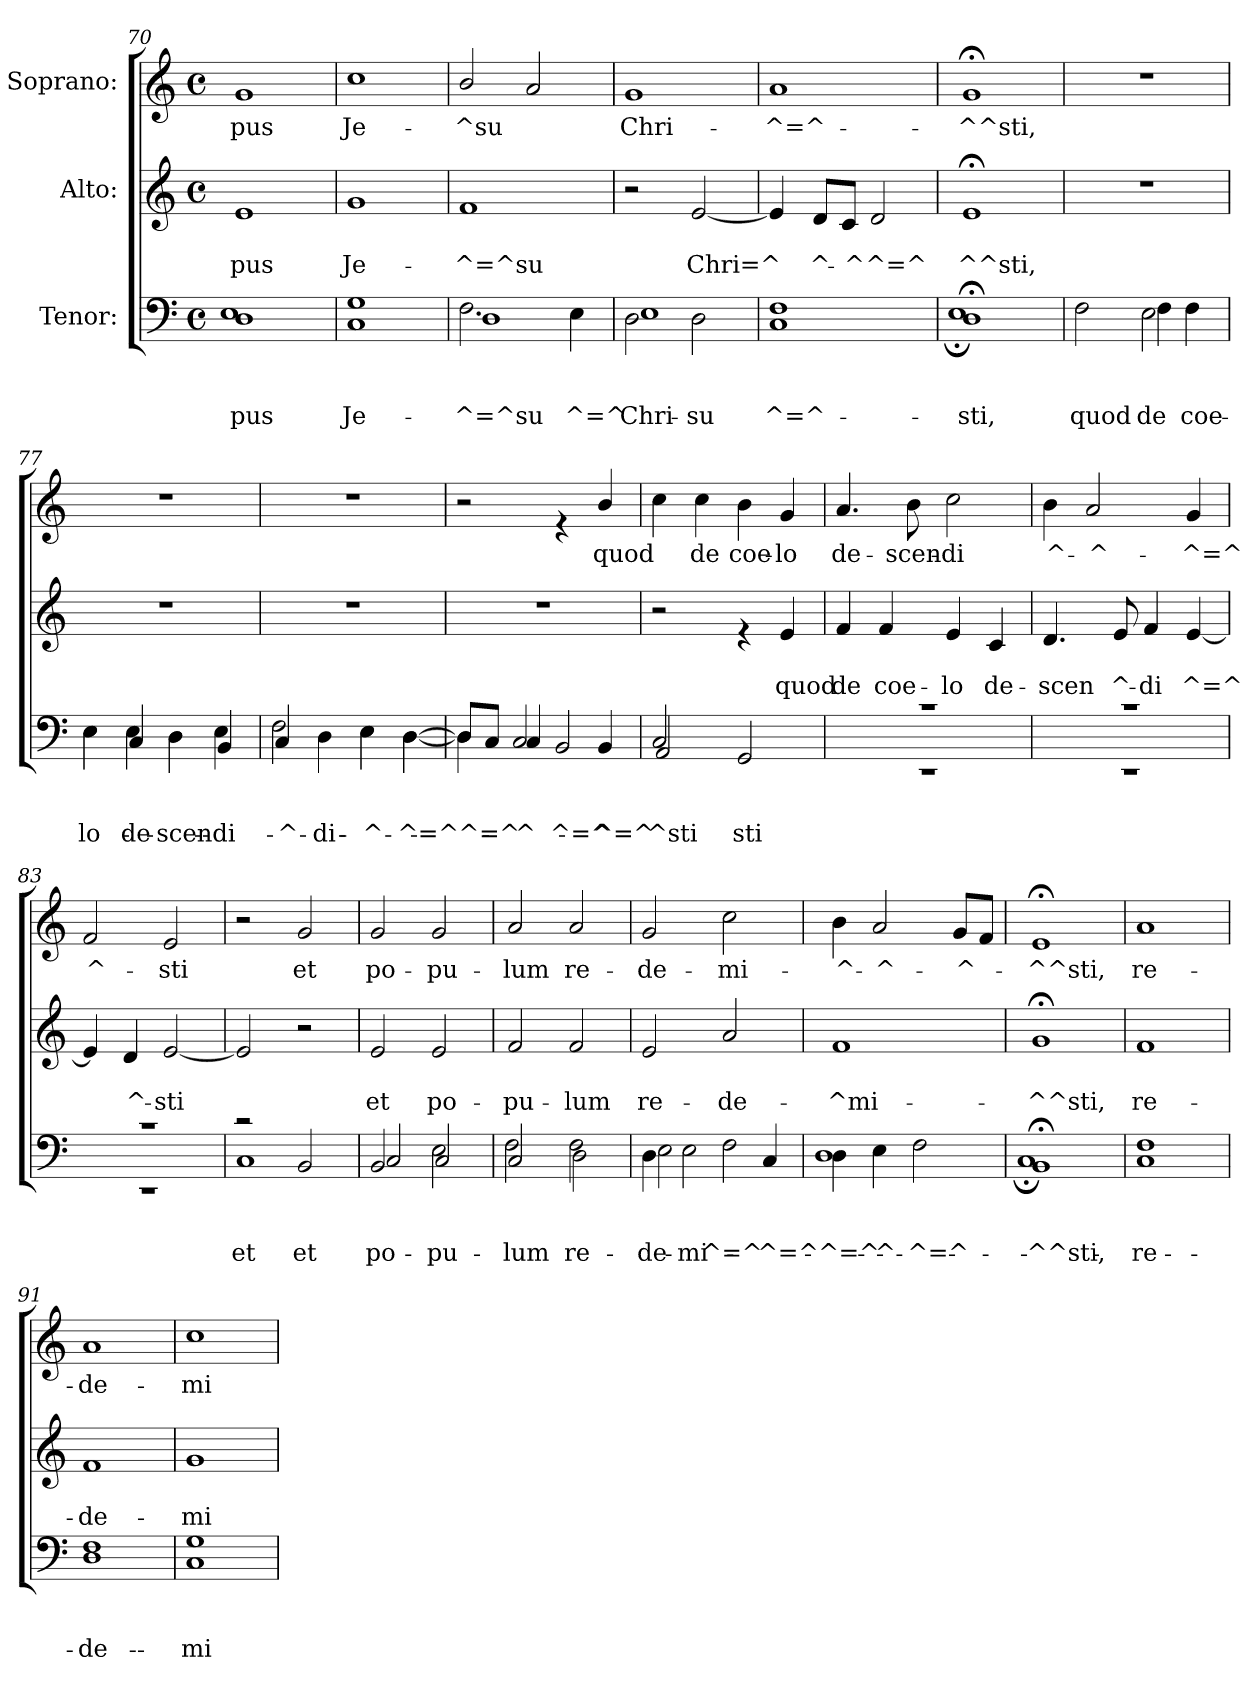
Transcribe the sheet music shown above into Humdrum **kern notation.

**kern	**text	**text	**text	**kern	**text	**text	**kern	**text
*part3	*part3	*part3	*part3	*part2	*part2	*part2	*part1	*part1
*staff3	*staff3	*staff3	*staff3	*staff2	*staff2	*staff2	*staff1	*staff1
*I"Tenor:	*	*	*	*I"Alto:	*	*	*I"Soprano:	*
*clefF4	*	*	*	*clefG2	*	*	*clefG2	*
*k[]	*	*	*	*k[]	*	*	*k[]	*
*C:	*	*	*	*C:	*	*	*C:	*
*M4/4	*	*	*	*M4/4	*	*	*M4/4	*
*met(c)	*	*	*	*met(c)	*	*	*met(c)	*
=70	=70	=70	=70	=70	=70	=70	=70	=70
!	!	!	!LO:LY:b	!	!	!	!	!
*^	*	*	*	*	*	*	*	*
!	!	!	!	!LO:LY:b	!	!	!LO:LY:b	!	!LO:LY:b
1D	1E	.	.	pus	1e	.	-pus	1g	-pus
=71	=71	=71	=71	=71	=71	=71	=71	=71	=71
!	!	!	!	!LO:LY:b	!	!	!	!	!
!	!	!	!	!LO:LY:b	!	!	!LO:LY:b	!	!LO:LY:b
1G	1C	.	.	-Je-	1g	.	Je-	1cc	Je-
!!LO:LB:g=z
=72	=72	=72	=72	=72	=72	=72	=72	=72	=72
!	!	!	!	!LO:LY:b	!	!	!	!	!
!	!	!	!	!LO:LY:b	!	!	!LO:LY:b	!	!LO:LY:b
2.F\	1D	.	.	^=^su	1f	.	-^=^su	2b/	-^su
.	.	.	.	.	.	.	.	2a/	.
!	!	!	!	!LO:LY:b	!	!	!	!	!
4E\	.	.	.	-^=^	.	.	.	.	.
=73	=73	=73	=73	=73	=73	=73	=73	=73	=73
!	!	!	!	!LO:LY:b	!	!	!	!	!
!	!	!	!	!LO:LY:b	!	!	!	!	!LO:LY:b
2D\	1E	.	.	Chri-	2r	.	.	1g	Chri-
!	!	!	!	!LO:LY:b	!	!	!LO:LY:b	!	!
2D\	.	.	.	-su	[<2e/	.	Chri=^	.	.
=74	=74	=74	=74	=74	=74	=74	=74	=74	=74
!	!	!	!	!LO:LY:b	!	!	!	!	!
!	!	!	!	!LO:LY:b	!	!	!	!	!LO:LY:b
1C	1F	.	.	-^=^-	4e/]	.	.	1a	-^=^-
!	!	!	!	!	!	!	!LO:LY:b	!	!
.	.	.	.	.	8d/L	.	^-	.	.
!	!	!	!	!	!	!	!LO:LY:b	!	!
.	.	.	.	.	8c/J	.	-^	.	.
!	!	!	!	!	!	!	!LO:LY:b	!	!
.	.	.	.	.	2d/	.	^=^	.	.
=75	=75	=75	=75	=75	=75	=75	=75	=75	=75
*	*	*	*	*	*	*	*	*MM172	*
!	!	!	!	!LO:LY:b	!	!	!	!	!
!	!	!	!	!LO:LY:b	!	!	!LO:LY:b	!	!LO:LY:b
1D;<	1E;<	.	.	sti,	1e;	.	^^sti,	1g;	-^^sti,
=76	=76	=76	=76	=76	=76	=76	=76	=76	=76
*	*	*	*	*	*	*	*	*MM184	*
!	!	!	!	!LO:LY:b	!	!	!	!	!
2ryy	2F\	.	.	quod	1r	.	.	1r	.
!	!	!	!	!LO:LY:b	!	!	!	!	!
!	!	!	!	!LO:LY:b	!	!	!	!	!
2E\	4F\	.	.	de	.	.	.	.	.
!	!	!	!	!LO:LY:b	!	!	!	!	!
.	4F\	.	.	coe-	.	.	.	.	.
=77	=77	=77	=77	=77	=77	=77	=77	=77	=77
!	!	!	!	!LO:LY:b	!	!	!	!	!
!	!	!	!	!LO:LY:b	!	!	!	!	!
4E\	4E\	.	.	-lo	1r	.	.	1r	.
!	!	!	!	!LO:LY:b	!	!	!	!	!
!	!	!	!	!LO:LY:b	!	!	!	!	!
4E\	4C/	.	.	de-	.	.	.	.	.
!	!	!	!	!LO:LY:b	!	!	!	!	!
!	!	!	!	!LO:LY:b	!	!	!	!	!
4D\	4D\	.	.	-scen-	.	.	.	.	.
!	!	!	!	!LO:LY:b	!	!	!	!	!
!	!	!	!	!LO:LY:b	!	!	!	!	!
4BB/	4E\	.	.	-di	.	.	.	.	.
!!LO:LB:g=z
=78	=78	=78	=78	=78	=78	=78	=78	=78	=78
!	!	!	!	!LO:LY:b	!	!	!	!	!
!	!	!	!	!LO:LY:b	!	!	!	!	!
4C/	2F\	.	.	^-	1r	.	.	1r	.
!	!	!	!	!LO:LY:b	!	!	!	!	!
4D\	.	.	.	-di-	.	.	.	.	.
!	!	!	!	!LO:LY:b	!	!	!	!	!
!	!	!	!	!LO:LY:b	!	!	!	!	!
4E\	4E\	.	.	-^-	.	.	.	.	.
!	!	!	!	!LO:LY:b	!	!	!	!	!
!	!	!	!	!LO:LY:b	!	!	!	!	!
[>4D\	[>4D\	.	.	-^=^^=^	.	.	.	.	.
=79	=79	=79	=79	=79	=79	=79	=79	=79	=79
8D/L]	4D\]	.	.	.	1r	.	.	2r	.
8C/J	.	.	.	.	.	.	.	.	.
!	!	!	!	!LO:LY:b	!	!	!	!	!
!	!	!	!	!LO:LY:b	!	!	!	!	!
2C/	4C/	.	.	^-	.	.	.	.	.
!	!	!	!	!LO:LY:b	!	!	!	!	!
.	2BB/	.	.	-^=^	.	.	.	4re	.
!	!	!	!	!LO:LY:b	!	!	!	!	!LO:LY:b
4BB/	.	.	.	^=^	.	.	.	4b/	quod
!!LO:LB:g=z
=80	=80	=80	=80	=80	=80	=80	=80	=80	=80
!	!	!	!	!LO:LY:b	!	!	!	!	!
!	!	!	!	!LO:LY:b	!	!	!	!	!
2C/	2AA/	.	.	^sti	2r	.	.	4cc\	.
!	!	!	!	!	!	!	!	!	!LO:LY:b
.	.	.	.	.	.	.	.	4cc\	de
!	!	!	!	!LO:LY:b	!	!	!	!	!LO:LY:b
2GG/	2ryy	.	.	-sti	4re	.	.	4b\	coe-
!	!	!	!	!	!	!	!LO:LY:b	!	!LO:LY:b
.	.	.	.	.	4e/	.	quod	4g/	-lo
=81	=81	=81	=81	=81	=81	=81	=81	=81	=81
!	!	!	!	!	!	!	!LO:LY:b	!	!LO:LY:b
1rc	1rEE	.	.	.	4f/	.	de	4.a/	de-
!	!	!	!	!	!	!	!LO:LY:b	!	!
.	.	.	.	.	4f/	.	coe-	.	.
!	!	!	!	!	!	!	!	!	!LO:LY:b
.	.	.	.	.	.	.	.	8b\	-scen-
!	!	!	!	!	!	!	!LO:LY:b	!	!LO:LY:b
.	.	.	.	.	4e/	.	-lo	2cc\	-di
!	!	!	!	!	!	!	!LO:LY:b	!	!
.	.	.	.	.	4c/	.	de-	.	.
=82	=82	=82	=82	=82	=82	=82	=82	=82	=82
!	!	!	!	!	!	!	!LO:LY:b	!	!LO:LY:b
1rc	1rEE	.	.	.	4.d/	.	-scen	4b\	^-
!	!	!	!	!	!	!	!	!	!LO:LY:b
.	.	.	.	.	.	.	.	2a/	-^-
!	!	!	!	!	!	!	!LO:LY:b	!	!
.	.	.	.	.	8e/	.	^-	.	.
!	!	!	!	!	!	!	!LO:LY:b	!	!
.	.	.	.	.	4f/	.	-di	.	.
!	!	!	!	!	!	!	!LO:LY:b	!	!LO:LY:b
.	.	.	.	.	[<4e/	.	^=^	4g/	-^=^
=83	=83	=83	=83	=83	=83	=83	=83	=83	=83
!	!	!	!	!	!	!	!	!	!LO:LY:b
1rc	1rEE	.	.	.	4e/]	.	.	2f/	^-
!	!	!	!	!	!	!	!LO:LY:b	!	!
.	.	.	.	.	4d/	.	^-	.	.
!	!	!	!	!	!	!	!LO:LY:b	!	!LO:LY:b
.	.	.	.	.	[<2e/	.	-sti	2e/	-sti
=84	=84	=84	=84	=84	=84	=84	=84	=84	=84
!	!	!	!	!LO:LY:b	!	!	!	!	!
2rc	1C	.	.	et	2e/]	.	.	2r	.
!	!	!	!	!LO:LY:b	!	!	!	!	!LO:LY:b
2BB/	.	.	.	et	2r	.	.	2g/	et
=85	=85	=85	=85	=85	=85	=85	=85	=85	=85
!	!	!	!	!LO:LY:b	!	!	!	!	!
!	!	!	!	!LO:LY:b	!	!	!LO:LY:b	!	!LO:LY:b
2BB/	2C/	.	.	-po-	2e/	.	et	2g/	po-
!	!	!	!	!LO:LY:b	!	!	!	!	!
!	!	!	!	!LO:LY:b	!	!	!LO:LY:b	!	!LO:LY:b
2E\	2C/	.	.	-pu-	2e/	.	po-	2g/	-pu-
!!LO:PB:g=z
=86	=86	=86	=86	=86	=86	=86	=86	=86	=86
!	!	!	!	!LO:LY:b	!	!	!	!	!
!	!	!	!	!LO:LY:b	!	!	!LO:LY:b	!	!LO:LY:b
2C/	2F\	.	.	-lum	2f/	.	-pu-	2a/	-lum
!	!	!	!	!LO:LY:b	!	!	!	!	!
!	!	!	!	!LO:LY:b	!	!	!LO:LY:b	!	!LO:LY:b
2F\	2D\	.	.	re-	2f/	.	-lum	2a/	re-
=87	=87	=87	=87	=87	=87	=87	=87	=87	=87
!	!	!	!	!LO:LY:b	!	!	!	!	!
!	!	!	!	!LO:LY:b	!	!	!LO:LY:b	!	!LO:LY:b
4D\	2E\	.	.	de-	2e/	.	re-	2g/	-de-
!	!	!	!	!LO:LY:b	!	!	!	!	!
2E\	.	.	.	-mi-	.	.	.	.	.
!	!	!	!	!LO:LY:b	!	!	!LO:LY:b	!	!LO:LY:b
.	2F\	.	.	-^=^-	2a/	.	-de-	2cc\	-mi-
!	!	!	!	!LO:LY:b	!	!	!	!	!
4C/	.	.	.	-^=^	.	.	.	.	.
!!LO:LB:g=z
=88	=88	=88	=88	=88	=88	=88	=88	=88	=88
!	!	!	!	!LO:LY:b	!	!	!	!	!
!	!	!	!	!LO:LY:b	!	!	!LO:LY:b	!	!LO:LY:b
4D\	1D	.	.	-^=^-	1f	.	-^mi-	4b\	-^-
!	!	!	!	!LO:LY:b	!	!	!	!	!LO:LY:b
4E\	.	.	.	-^-	.	.	.	2a/	-^-
!	!	!	!	!LO:LY:b	!	!	!	!	!
2F\	.	.	.	-^=^-	.	.	.	.	.
!	!	!	!	!	!	!	!	!	!LO:LY:b
.	.	.	.	.	.	.	.	8g/L	-^-
.	.	.	.	.	.	.	.	8f/J	.
=89	=89	=89	=89	=89	=89	=89	=89	=89	=89
*	*	*	*	*	*	*	*	*MM166	*
!	!	!	!	!LO:LY:b	!	!	!	!	!
!	!	!	!	!LO:LY:b	!	!	!LO:LY:b	!	!LO:LY:b
1BB;<	1C;<	.	.	^^sti,	1g;	.	-^^sti,	1e;	-^^sti,
=90	=90	=90	=90	=90	=90	=90	=90	=90	=90
*	*	*	*	*	*	*	*	*MM184	*
!	!	!	!	!LO:LY:b	!	!	!	!	!
!	!	!	!	!LO:LY:b	!	!	!LO:LY:b	!	!LO:LY:b
1C	1F	.	.	-re-	1f	.	re-	1a	re-
=91	=91	=91	=91	=91	=91	=91	=91	=91	=91
!	!	!	!	!LO:LY:b	!	!	!	!	!
!	!	!	!	!LO:LY:b	!	!	!LO:LY:b	!	!LO:LY:b
1F	1D	.	.	-de-	1f	.	-de-	1a	-de-
=92	=92	=92	=92	=92	=92	=92	=92	=92	=92
!	!	!	!	!LO:LY:b	!	!	!	!	!
!	!	!	!	!LO:LY:b	!	!	!LO:LY:b	!	!LO:LY:b
1G	1C	.	.	-mi-	1g	.	-mi-	1cc	-mi-
*v	*v	*	*	*	*	*	*	*	*
=	=	=	=	=	=	=	=	=
*-	*-	*-	*-	*-	*-	*-	*-	*-
